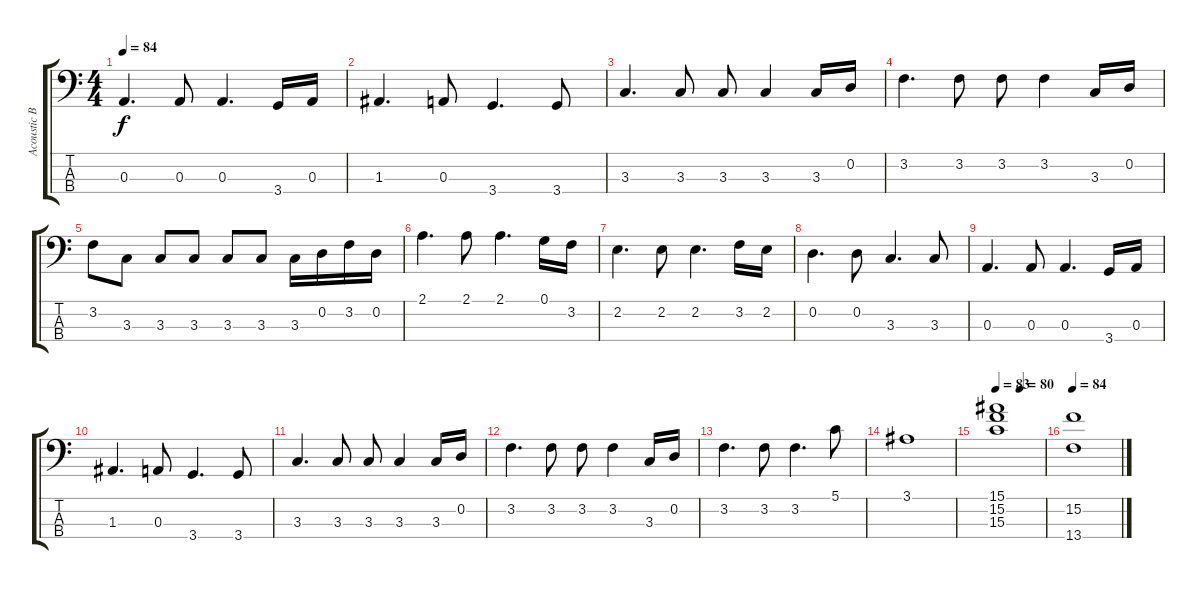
\track ("Acoustic Bass" "Acoustic B") {instrument electricbassfinger}
\staff {score tabs}
\tuning (G2 D2 A1 E1) {hide}
\ts (4 4)
\tempo 84
\clef f4
\ks c
0.3.4{d dy f} 0.3.8 0.3.4{d} 3.4.16 0.3.16 |
1.3.4{d} 0.3.8 3.4.4{d} 3.4.8 |
3.3.4{d} 3.3.8 3.3.8 3.3.4 3.3.16 0.2.16 |
3.2.4{d} 3.2.8 3.2.8 3.2.4 3.3.16 0.2.16 |
3.2.8 3.3.8 3.3.8 3.3.8 3.3.8 3.3.8 3.3.16 0.2.16 3.2.16 0.2.16 |
2.1.4{d} 2.1.8 2.1.4{d} 0.1.16 3.2.16 |
2.2.4{d} 2.2.8 2.2.4{d} 3.2.16 2.2.16 |
0.2.4{d} 0.2.8 3.3.4{d} 3.3.8 |
0.3.4{d} 0.3.8 0.3.4{d} 3.4.16 0.3.16 |
1.3.4{d} 0.3.8 3.4.4{d} 3.4.8 |
3.3.4{d} 3.3.8 3.3.8 3.3.4 3.3.16 0.2.16 |
3.2.4{d} 3.2.8 3.2.8 3.2.4 3.3.16 0.2.16 |
3.2.4{d} 3.2.8 3.2.4{d} 5.1.8 |
3.1.1 |
\tempo 83
\tempo (80 0.5)
(15.1 15.2 15.3).1 |
\tempo 84
(15.2 13.4).1
